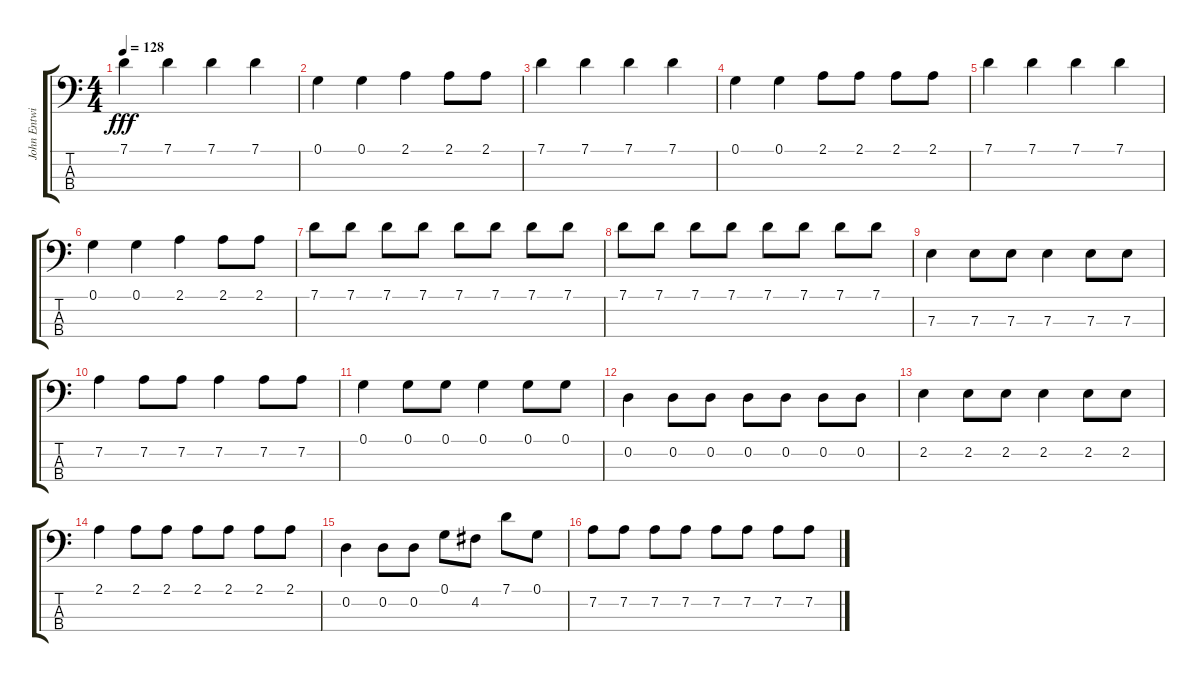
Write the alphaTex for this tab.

\track ("John Entwistle" "John Entwi") {instrument electricbassfinger}
\staff {score tabs}
\tuning (G2 D2 A1 E1) {hide}
\ts (4 4)
\tempo 128
\clef f4
\ks c
7.1.4{dy fff} 7.1.4 7.1.4 7.1.4 |
0.1.4 0.1.4 2.1.4 2.1.8 2.1.8 |
7.1.4 7.1.4 7.1.4 7.1.4 |
0.1.4 0.1.4 2.1.8 2.1.8 2.1.8 2.1.8 |
7.1.4 7.1.4 7.1.4 7.1.4 |
0.1.4 0.1.4 2.1.4 2.1.8 2.1.8 |
7.1.8 7.1.8 7.1.8 7.1.8 7.1.8 7.1.8 7.1.8 7.1.8 |
7.1.8 7.1.8 7.1.8 7.1.8 7.1.8 7.1.8 7.1.8 7.1.8 |
7.3.4 7.3.8 7.3.8 7.3.4 7.3.8 7.3.8 |
7.2.4 7.2.8 7.2.8 7.2.4 7.2.8 7.2.8 |
0.1.4 0.1.8 0.1.8 0.1.4 0.1.8 0.1.8 |
0.2.4 0.2.8 0.2.8 0.2.8 0.2.8 0.2.8 0.2.8 |
2.2.4 2.2.8 2.2.8 2.2.4 2.2.8 2.2.8 |
2.1.4 2.1.8 2.1.8 2.1.8 2.1.8 2.1.8 2.1.8 |
0.2.4 0.2.8 0.2.8 0.1.8 4.2.8 7.1.8 0.1.8 |
7.2.8 7.2.8 7.2.8 7.2.8 7.2.8 7.2.8 7.2.8 7.2.8
